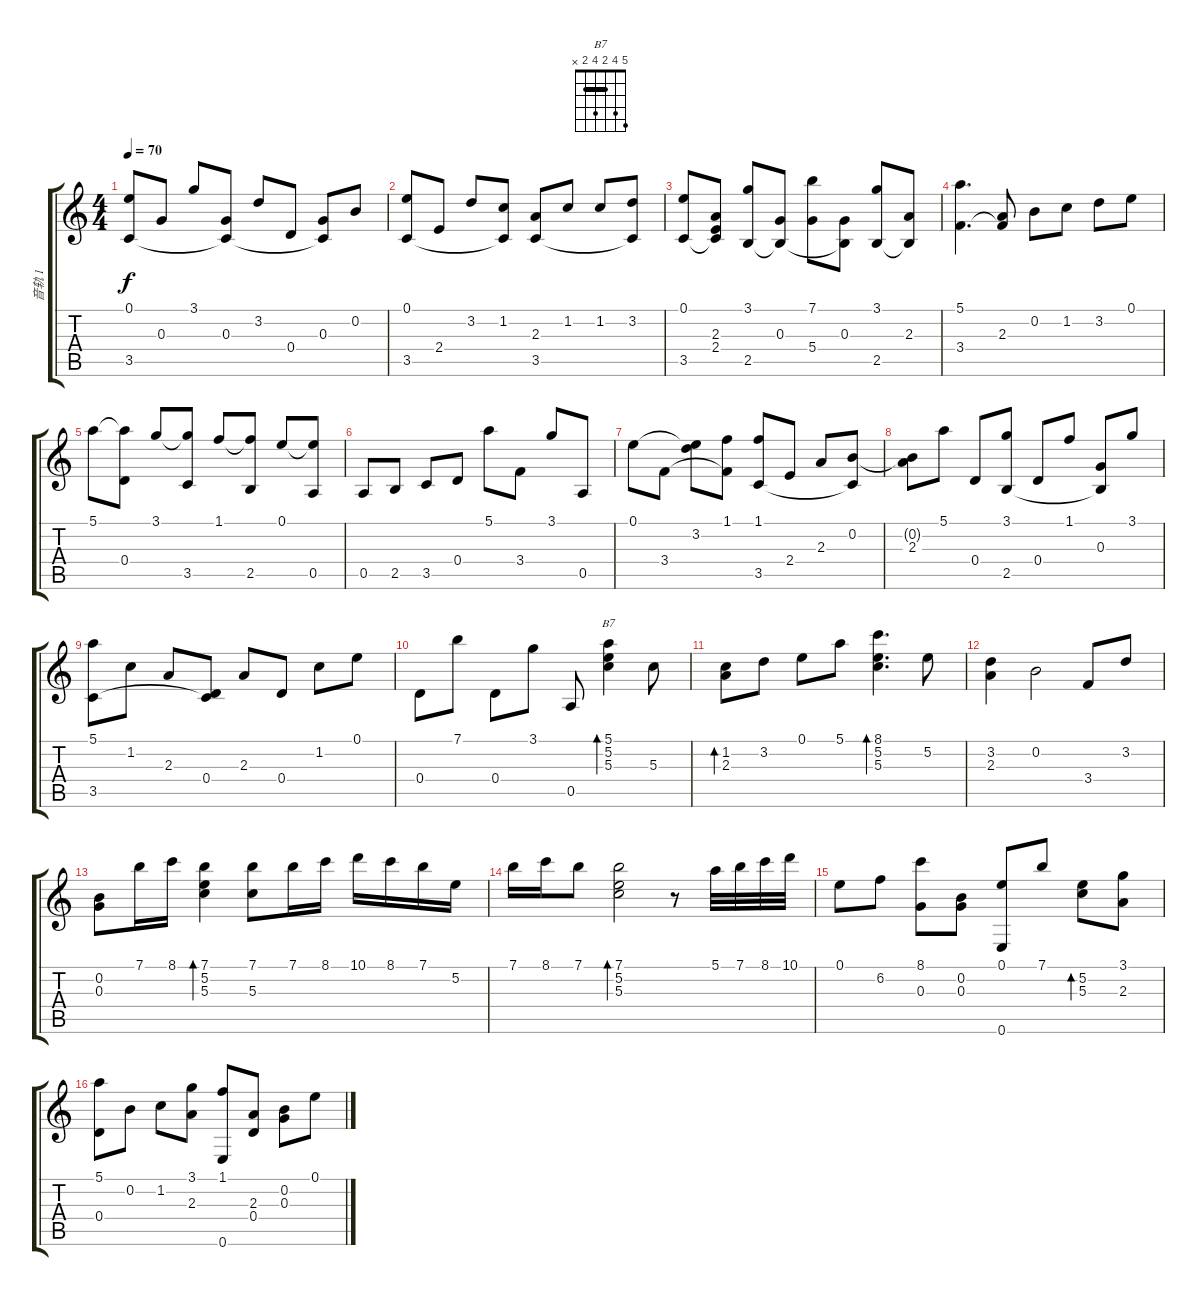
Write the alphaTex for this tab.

\track ("音轨 1" "音轨 1") {instrument acousticguitarnylon}
\staff {score tabs}
\tuning (E4 B3 G3 D3 A2 E2) {hide}
\chord ("B7" 5 4 2 4 2 x) {barre 2}
\ts (4 4)
\tempo 70
\clef g2
\ks c
(0.1 3.5).8{dy f} 0.3.8 3.1.8 (0.3 3.5{t}).8 3.2.8 0.4.8 (0.3 3.5{t}).8 0.2.8 |
(0.1 3.5).8 2.4.8 3.2.8 (1.2 3.5{t}).8 (2.3 3.5).8 1.2.8 1.2.8 (3.2 3.5{t}).8 |
(0.1 3.5).8 (2.3 2.4 3.5{t}).8 (3.1 2.5).8 (0.3 2.5{t}).8 (7.1 5.4).8 (0.3 2.5{t}).8 (3.1 2.5).8 (2.3 2.5{t}).8 |
(5.1 3.4).4{d} (2.3 3.4{t}).8 0.2.8 1.2.8 3.2.8 0.1.8 |
5.1.8 (5.1{t} 0.4).8 3.1.8 (3.1{t} 3.5).8 1.1.8 (1.1{t} 2.5).8 0.1.8 (0.1{t} 0.5).8 |
0.5.8 2.5.8 3.5.8 0.4.8 5.1.8 3.4.8 3.1.8 0.5.8 |
0.1.8 3.4.8 (0.1{t} 3.2).8 (1.1 3.4{t}).8 (1.1 3.5).8 2.4.8 2.3.8 (0.2 3.5{t}).8 |
(0.2{t} 2.3).8 5.1.8 0.4.8 (3.1 2.5).8 0.4.8 1.1.8 (0.3 2.5{t}).8 3.1.8 |
(5.1 3.5).8 1.2.8 2.3.8 (0.4 3.5{t}).8 2.3.8 0.4.8 1.2.8 0.1.8 |
0.4.8 7.1.8 0.4.8 3.1.8 0.5.8 (5.1 5.2 5.3).4{bd 240 ch "B7"} 5.3.8 |
(1.2 2.3).8{bd 240} 3.2.8 0.1.8 5.1.8 (8.1 5.2 5.3).4{d bd 240} 5.2.8 |
(3.2 2.3).4 0.2.2 3.4.8 3.2.8 |
(0.2 0.3).8 7.1.16 8.1.16 (7.1 5.2 5.3).4{bd 240} (7.1 5.3).8 7.1.16 8.1.16 10.1.16 8.1.16 7.1.16 5.2.16 |
7.1.16 8.1.16 7.1.8 (7.1 5.2 5.3).2{bd 240} r.8 5.1.32 7.1.32 8.1.32 10.1.32 |
0.1.8 6.2.8 (8.1 0.3).8 (0.2 0.3).8 (0.1 0.6).8 7.1.8 (5.2 5.3).8{bd 240} (3.1 2.3).8 |
(5.1 0.4).8 0.2.8 1.2.8 (3.1 2.3).8 (1.1 0.6).8 (2.3 0.4).8 (0.2 0.3).8 0.1.8
